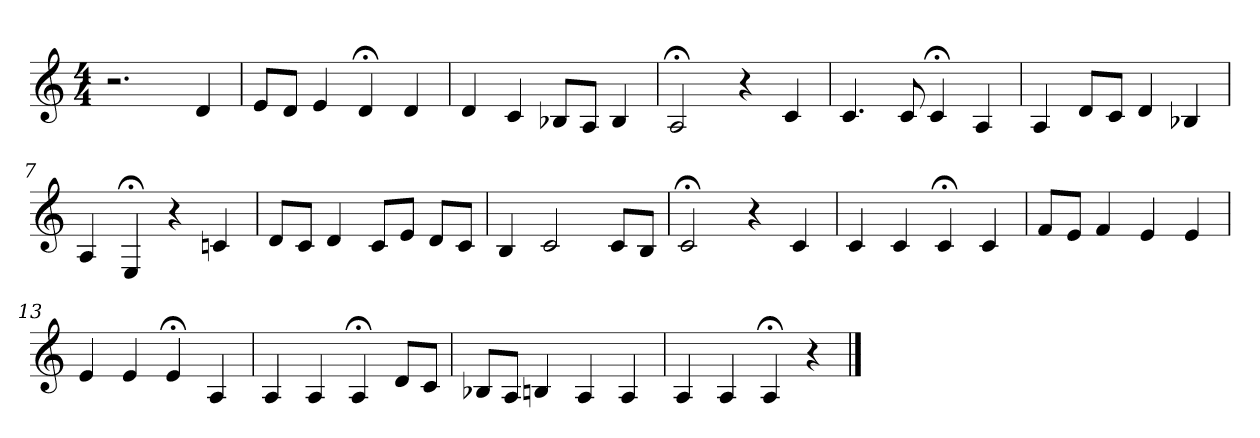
**kern
*part1
*staff1
*clefG2
*k[]
*C:
*M4/4
=1
2.r
4d
=2
8e/L
8d/J
4e
4d;<
4d
=3
4d
4c
8B-X/L
8A/J
4B-
=4
2A;<
4r
4c
=5
4.c
8c
4c;<
4A
=6
4A
8d/L
8c/J
4d
4B-X
=7
4A
4E;<
4r
4cn
=8
8d/L
8c/J
4d
8c/L
8e/J
8d/L
8c/J
=9
4B
2c
8c/L
8B/J
=10
2c;<
4r
4c
=11
4c
4c
4c;<
4c
=12
8f/L
8e/J
4f
4e
4e
=13
4e
4e
4e;<
4A
=14
4A
4A
4A;<
8d/L
8c/J
=15
8B-X/L
8A/J
4Bn
4A
4A
=16
4A
4A
4A;<
4r
==
*-
